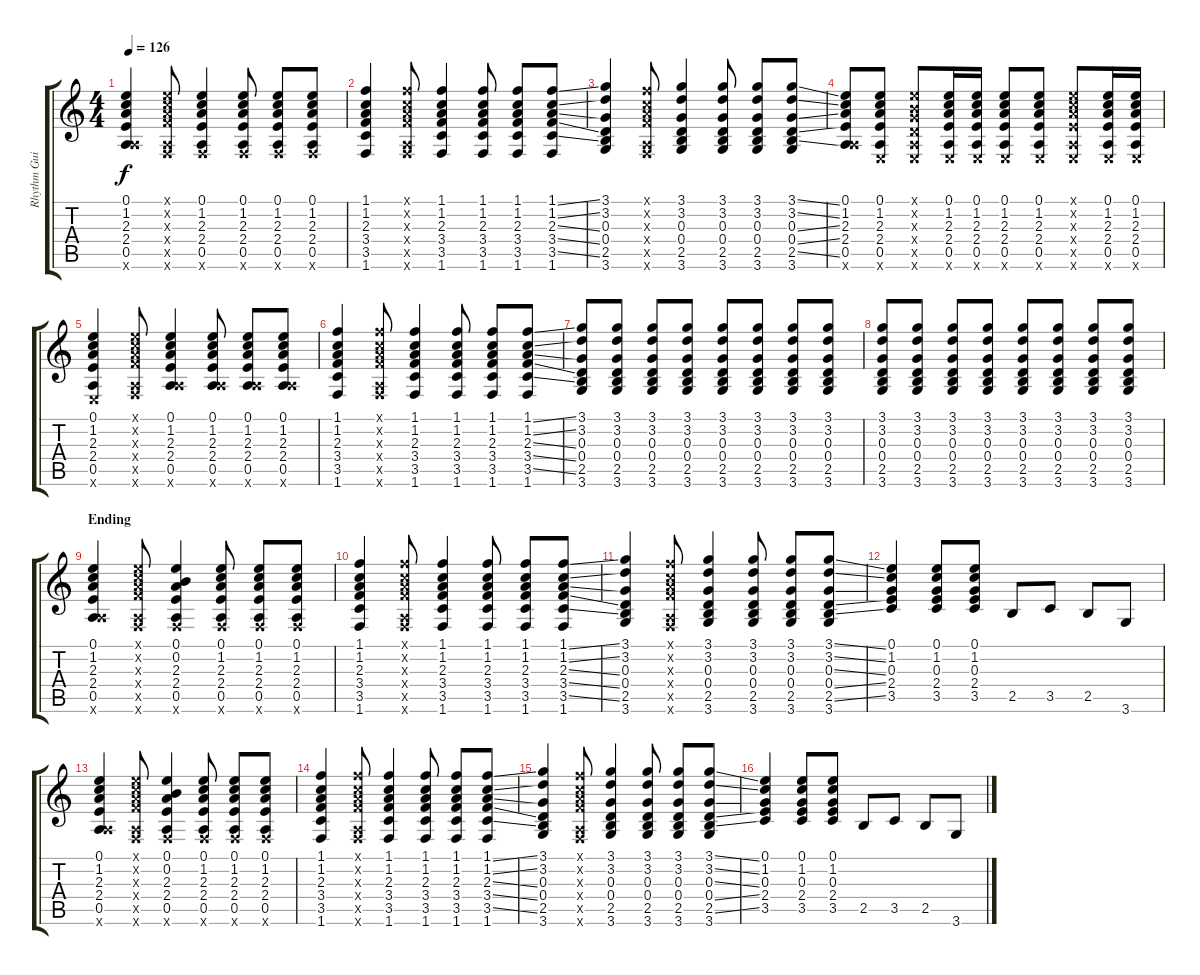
\track ("Rhythm Guitar" "Rhythm Gui") {instrument acousticguitarsteel}
\staff {score tabs}
\tuning (E4 B3 G3 D3 A2 E2) {hide}
\ts (4 4)
\tempo 126
\clef g2
\ks c
(0.1 1.2 2.3 2.4 0.5 5.6{x}).4{dy f} (0.1{x} 1.2{x} 2.3{x} 3.4{x} 0.5{x} 1.6{x}).8 (0.1 1.2 2.3 2.4 0.5 1.6{x}).4 (0.1 1.2 2.3 2.4 0.5 1.6{x}).8 (0.1 1.2 2.3 2.4 0.5 1.6{x}).8 (0.1 1.2 2.3 2.4 0.5 1.6{x}).8 |
(1.1 1.2 2.3 3.4 3.5 1.6).4 (1.1{x} 1.2{x} 2.3{x} 3.4{x} 0.5{x} 1.6{x}).8 (1.1 1.2 2.3 3.4 3.5 1.6).4 (1.1 1.2 2.3 3.4 3.5 1.6).8 (1.1 1.2 2.3 3.4 3.5 1.6).8 (1.1{ss} 1.2{ss} 2.3{ss} 3.4{ss} 3.5{ss} 1.6).8 |
(3.1 3.2 0.3 0.4 2.5 3.6).4 (1.1{x} 1.2{x} 2.3{x} 3.4{x} 0.5{x} 1.6{x}).8 (3.1 3.2 0.3 0.4 2.5 3.6).4 (3.1 3.2 0.3 0.4 2.5 3.6).8 (3.1 3.2 0.3 0.4 2.5 3.6).8 (3.1{ss} 3.2{ss} 0.3{ss} 0.4{ss} 2.5{ss} 3.6).8 |
(0.1 1.2 2.3 2.4 0.5 5.6{x}).8 (0.1 1.2 2.3 2.4 0.5 0.6{x}).8 (0.1{x} 0.2{x} 0.3{x} 0.4{x} 0.5{x} 0.6{x}).8 (0.1 1.2 2.3 2.4 0.5 0.6{x}).16 (0.1 1.2 2.3 2.4 0.5 0.6{x}).16 (0.1 1.2 2.3 2.4 0.5 0.6{x}).8 (0.1 1.2 2.3 2.4 0.5 0.6{x}).8 (0.1{x} 1.2{x} 2.3{x} 2.4{x} 0.5{x} 0.6{x}).8 (0.1 1.2 2.3 2.4 0.5 0.6{x}).16 (0.1 1.2 2.3 2.4 0.5 0.6{x}).16 |
(0.1 1.2 2.3 2.4 0.5 0.6{x}).4 (0.1{x} 1.2{x} 2.3{x} 3.4{x} 0.5{x} 1.6{x}).8 (0.1 1.2 2.3 2.4 0.5 5.6{x}).4 (0.1 1.2 2.3 2.4 0.5 5.6{x}).8 (0.1 1.2 2.3 2.4 0.5 5.6{x}).8 (0.1 1.2 2.3 2.4 0.5 5.6{x}).8 |
(1.1 1.2 2.3 3.4 3.5 1.6).4 (1.1{x} 1.2{x} 2.3{x} 3.4{x} 0.5{x} 1.6{x}).8 (1.1 1.2 2.3 3.4 3.5 1.6).4 (1.1 1.2 2.3 3.4 3.5 1.6).8 (1.1 1.2 2.3 3.4 3.5 1.6).8 (1.1{ss} 1.2{ss} 2.3{ss} 3.4{ss} 3.5{ss} 1.6).8 |
(3.1 3.2 0.3 0.4 2.5 3.6).8 (3.1 3.2 0.3 0.4 2.5 3.6).8 (3.1 3.2 0.3 0.4 2.5 3.6).8 (3.1 3.2 0.3 0.4 2.5 3.6).8 (3.1 3.2 0.3 0.4 2.5 3.6).8 (3.1 3.2 0.3 0.4 2.5 3.6).8 (3.1 3.2 0.3 0.4 2.5 3.6).8 (3.1 3.2 0.3 0.4 2.5 3.6).8 |
(3.1 3.2 0.3 0.4 2.5 3.6).8 (3.1 3.2 0.3 0.4 2.5 3.6).8 (3.1 3.2 0.3 0.4 2.5 3.6).8 (3.1 3.2 0.3 0.4 2.5 3.6).8 (3.1 3.2 0.3 0.4 2.5 3.6).8 (3.1 3.2 0.3 0.4 2.5 3.6).8 (3.1 3.2 0.3 0.4 2.5 3.6).8 (3.1 3.2 0.3 0.4 2.5 3.6).8 |
\section ("" "Ending")
(0.1 1.2 2.3 2.4 0.5 5.6{x}).4 (0.1{x} 1.2{x} 2.3{x} 3.4{x} 0.5{x} 1.6{x}).8 (0.1 0.2 2.3 2.4 0.5 1.6{x}).4 (0.1 1.2 2.3 2.4 0.5 1.6{x}).8 (0.1 1.2 2.3 2.4 0.5 1.6{x}).8 (0.1 1.2 2.3 2.4 0.5 1.6{x}).8 |
(1.1 1.2 2.3 3.4 3.5 1.6).4 (1.1{x} 1.2{x} 2.3{x} 3.4{x} 0.5{x} 1.6{x}).8 (1.1 1.2 2.3 3.4 3.5 1.6).4 (1.1 1.2 2.3 3.4 3.5 1.6).8 (1.1 1.2 2.3 3.4 3.5 1.6).8 (1.1{ss} 1.2{ss} 2.3{ss} 3.4{ss} 3.5{ss} 1.6).8 |
(3.1 3.2 0.3 0.4 2.5 3.6).4 (1.1{x} 1.2{x} 2.3{x} 3.4{x} 0.5{x} 1.6{x}).8 (3.1 3.2 0.3 0.4 2.5 3.6).4 (3.1 3.2 0.3 0.4 2.5 3.6).8 (3.1 3.2 0.3 0.4 2.5 3.6).8 (3.1{ss} 3.2{ss} 0.3{ss} 0.4{ss} 2.5{ss} 3.6).8 |
(0.1 1.2 0.3 2.4 3.5).4 (0.1 1.2 0.3 2.4 3.5).8 (0.1 1.2 0.3 2.4 3.5).8 2.5.8 3.5.8 2.5.8 3.6.8 |
(0.1 1.2 2.3 2.4 0.5 5.6{x}).4 (0.1{x} 1.2{x} 2.3{x} 3.4{x} 0.5{x} 1.6{x}).8 (0.1 0.2 2.3 2.4 0.5 1.6{x}).4 (0.1 1.2 2.3 2.4 0.5 1.6{x}).8 (0.1 1.2 2.3 2.4 0.5 1.6{x}).8 (0.1 1.2 2.3 2.4 0.5 1.6{x}).8 |
(1.1 1.2 2.3 3.4 3.5 1.6).4 (1.1{x} 1.2{x} 2.3{x} 3.4{x} 0.5{x} 1.6{x}).8 (1.1 1.2 2.3 3.4 3.5 1.6).4 (1.1 1.2 2.3 3.4 3.5 1.6).8 (1.1 1.2 2.3 3.4 3.5 1.6).8 (1.1{ss} 1.2{ss} 2.3{ss} 3.4{ss} 3.5{ss} 1.6).8 |
(3.1 3.2 0.3 0.4 2.5 3.6).4 (1.1{x} 1.2{x} 2.3{x} 3.4{x} 0.5{x} 1.6{x}).8 (3.1 3.2 0.3 0.4 2.5 3.6).4 (3.1 3.2 0.3 0.4 2.5 3.6).8 (3.1 3.2 0.3 0.4 2.5 3.6).8 (3.1{ss} 3.2{ss} 0.3{ss} 0.4{ss} 2.5{ss} 3.6).8 |
(0.1 1.2 0.3 2.4 3.5).4 (0.1 1.2 0.3 2.4 3.5).8 (0.1 1.2 0.3 2.4 3.5).8 2.5.8 3.5.8 2.5.8 3.6.8
